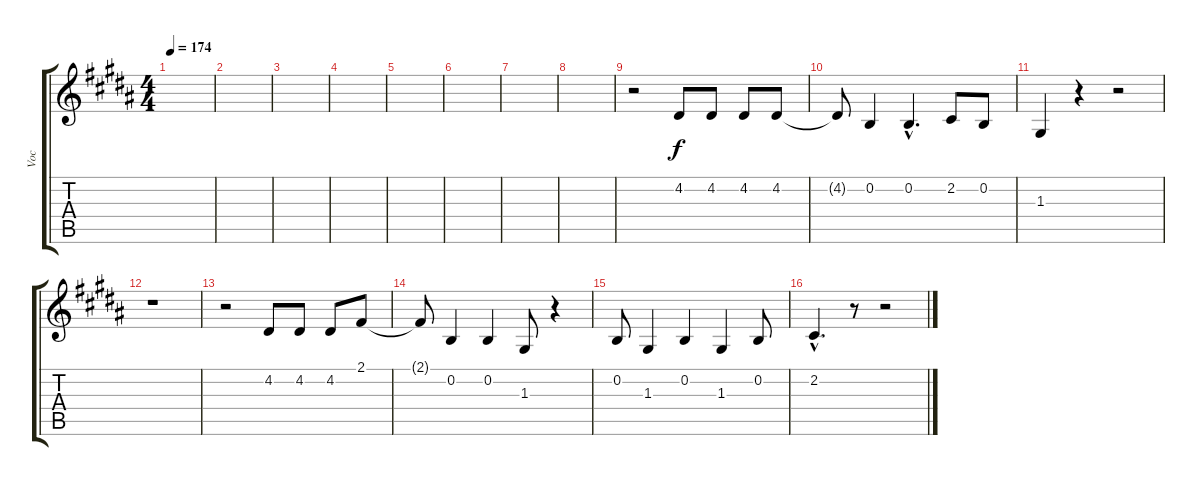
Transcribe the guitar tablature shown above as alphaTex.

\track ("Voc" "Voc") {instrument tenorsax}
\staff {score tabs}
\tuning (E4 B3 G3 D3 A2 E2) {hide}
\ts (4 4)
\tempo 174
\clef g2
\ks b
|
|
|
|
|
|
|
|
r.2 4.2.8 4.2.8 4.2.8 4.2.8 |
4.2{t}.8 0.2.4 0.2{hac}.4{d} 2.2.8 0.2.8 |
1.3.4 r.4 r.2 |
r.1 |
r.2 4.2.8 4.2.8 4.2.8 2.1.8 |
2.1{t}.8 0.2.4 0.2.4 1.3.8 r.4 |
0.2.8 1.3.4 0.2.4 1.3.4 0.2.8 |
2.2{hac}.4{d} r.8 r.2
